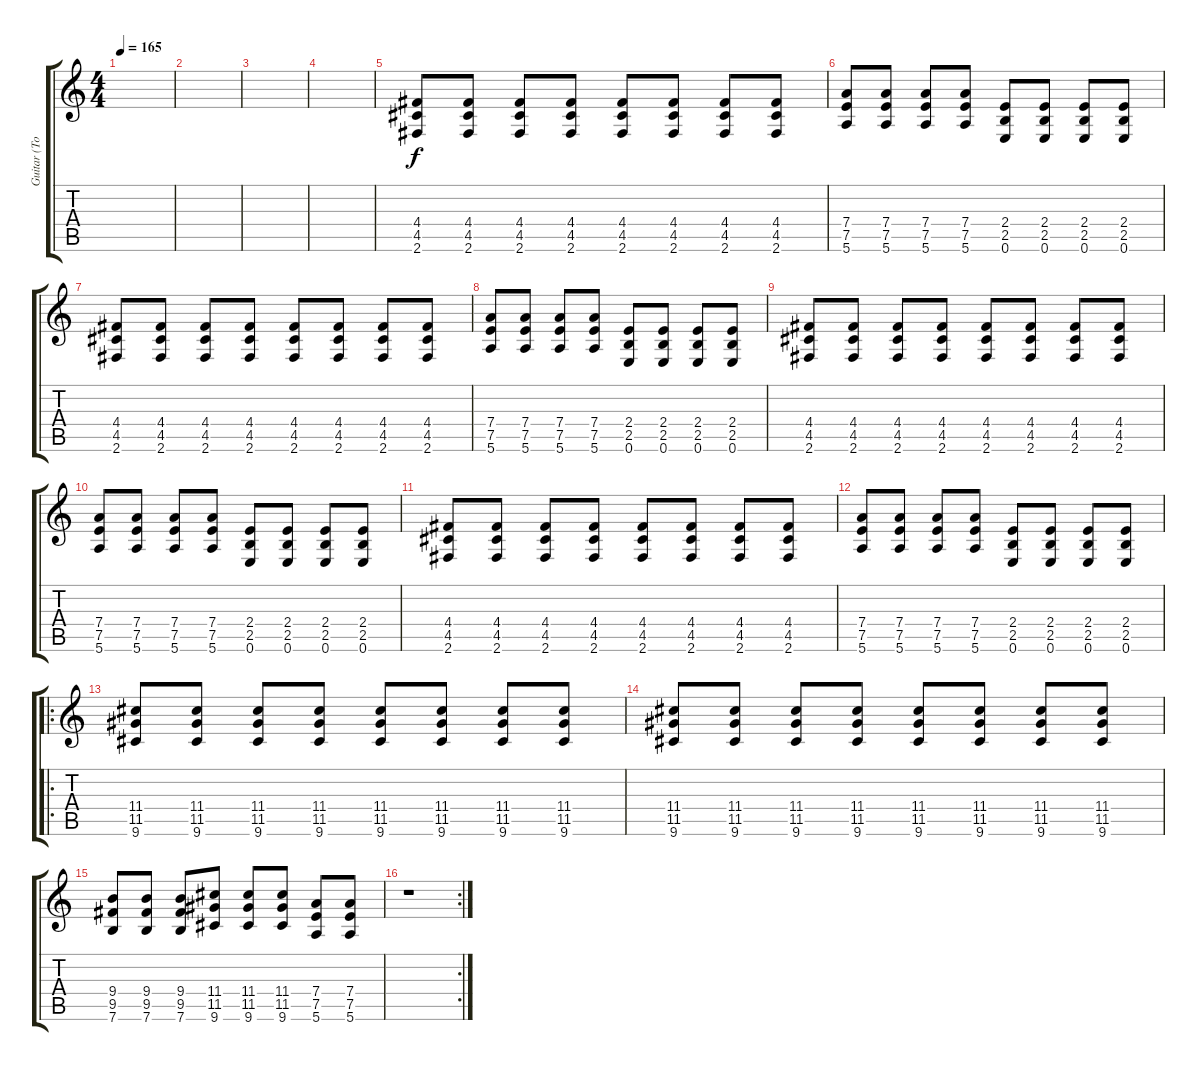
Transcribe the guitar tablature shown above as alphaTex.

\track ("Guitar (Tom Delonge)" "Guitar (To") {instrument acousticguitarnylon}
\staff {score tabs}
\tuning (E4 B3 G3 D3 A2 E2) {hide}
\ts (4 4)
\tempo 165
\clef g2
\ks c
|
|
|
|
(4.4 4.5 2.6).8{instrument distortionguitar} (4.4 4.5 2.6).8 (4.4 4.5 2.6).8 (4.4 4.5 2.6).8 (4.4 4.5 2.6).8 (4.4 4.5 2.6).8 (4.4 4.5 2.6).8 (4.4 4.5 2.6).8 |
(7.4 7.5 5.6).8 (7.4 7.5 5.6).8 (7.4 7.5 5.6).8 (7.4 7.5 5.6).8 (2.4 2.5 0.6).8 (2.4 2.5 0.6).8 (2.4 2.5 0.6).8 (2.4 2.5 0.6).8 |
(4.4 4.5 2.6).8{instrument distortionguitar} (4.4 4.5 2.6).8 (4.4 4.5 2.6).8 (4.4 4.5 2.6).8 (4.4 4.5 2.6).8 (4.4 4.5 2.6).8 (4.4 4.5 2.6).8 (4.4 4.5 2.6).8 |
(7.4 7.5 5.6).8 (7.4 7.5 5.6).8 (7.4 7.5 5.6).8 (7.4 7.5 5.6).8 (2.4 2.5 0.6).8 (2.4 2.5 0.6).8 (2.4 2.5 0.6).8 (2.4 2.5 0.6).8 |
(4.4 4.5 2.6).8{instrument distortionguitar} (4.4 4.5 2.6).8 (4.4 4.5 2.6).8 (4.4 4.5 2.6).8 (4.4 4.5 2.6).8 (4.4 4.5 2.6).8 (4.4 4.5 2.6).8 (4.4 4.5 2.6).8 |
(7.4 7.5 5.6).8 (7.4 7.5 5.6).8 (7.4 7.5 5.6).8 (7.4 7.5 5.6).8 (2.4 2.5 0.6).8 (2.4 2.5 0.6).8 (2.4 2.5 0.6).8 (2.4 2.5 0.6).8 |
(4.4 4.5 2.6).8{instrument distortionguitar} (4.4 4.5 2.6).8 (4.4 4.5 2.6).8 (4.4 4.5 2.6).8 (4.4 4.5 2.6).8 (4.4 4.5 2.6).8 (4.4 4.5 2.6).8 (4.4 4.5 2.6).8 |
(7.4 7.5 5.6).8 (7.4 7.5 5.6).8 (7.4 7.5 5.6).8 (7.4 7.5 5.6).8 (2.4 2.5 0.6).8 (2.4 2.5 0.6).8 (2.4 2.5 0.6).8 (2.4 2.5 0.6).8 |
\ro
(11.4 11.5 9.6).8{volume 8 instrument distortionguitar} (11.4 11.5 9.6).8 (11.4 11.5 9.6).8 (11.4 11.5 9.6).8 (11.4 11.5 9.6).8 (11.4 11.5 9.6).8 (11.4 11.5 9.6).8 (11.4 11.5 9.6).8 |
(11.4 11.5 9.6).8 (11.4 11.5 9.6).8 (11.4 11.5 9.6).8 (11.4 11.5 9.6).8 (11.4 11.5 9.6).8 (11.4 11.5 9.6).8 (11.4 11.5 9.6).8 (11.4 11.5 9.6).8 |
(9.4 9.5 7.6).8 (9.4 9.5 7.6).8 (9.4 9.5 7.6).8 (11.4 11.5 9.6).8 (11.4 11.5 9.6).8 (11.4 11.5 9.6).8 (7.4 7.5 5.6).8 (7.4 7.5 5.6).8 |
\rc 2
r.1
